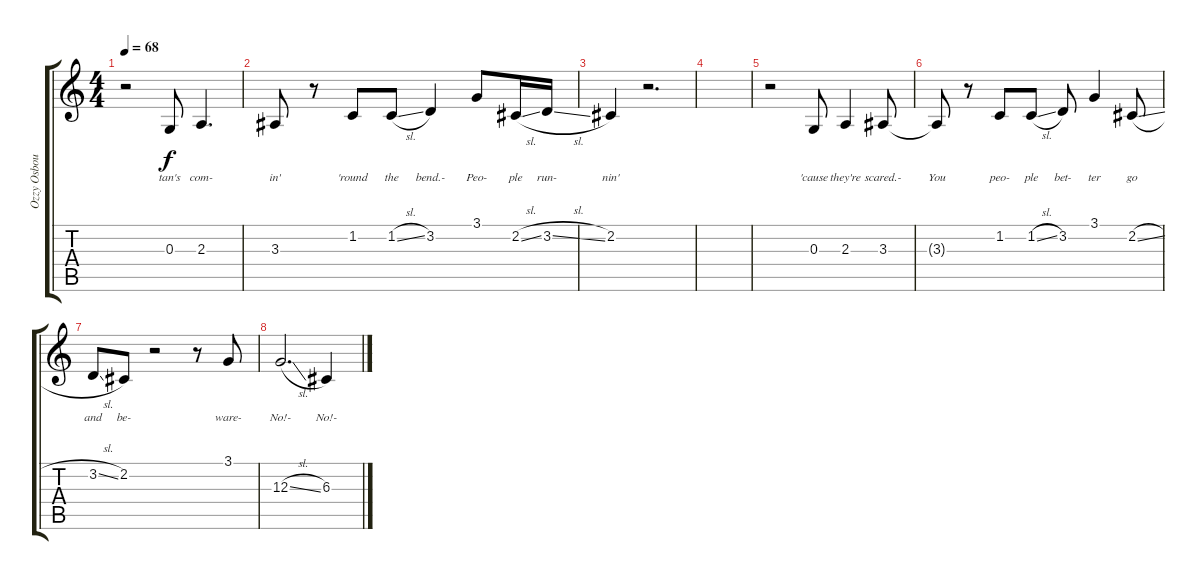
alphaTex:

\track ("Ozzy Osbourne" "Ozzy Osbou") {instrument synthstrings1}
\staff {score tabs}
\tuning (E4 B3 G3 D3 A2 E2) {hide}
\ts (4 4)
\tempo 68
\clef g2
\ks c
r.2{dy f} 0.3.8{lyrics (0 "tan's") lyrics (1 "") lyrics (2 "") lyrics (3 "") lyrics (4 "")} 2.3.4{d lyrics (0 "com-") lyrics (1 "") lyrics (2 "") lyrics (3 "") lyrics (4 "")} |
3.3.8{lyrics (0 "in'") lyrics (1 "") lyrics (2 "") lyrics (3 "") lyrics (4 "")} r.8 1.2.8{lyrics (0 "'round") lyrics (1 "") lyrics (2 "") lyrics (3 "") lyrics (4 "")} 1.2{sl}.8{lyrics (0 "the") lyrics (1 "") lyrics (2 "") lyrics (3 "") lyrics (4 "")} 3.2.4{lyrics (0 "bend.-") lyrics (1 "") lyrics (2 "") lyrics (3 "") lyrics (4 "")} 3.1.8{lyrics (0 "Peo-") lyrics (1 "") lyrics (2 "") lyrics (3 "") lyrics (4 "")} 2.2{sl}.16{lyrics (0 "ple") lyrics (1 "") lyrics (2 "") lyrics (3 "") lyrics (4 "")} 3.2{sl}.16{lyrics (0 "run-") lyrics (1 "") lyrics (2 "") lyrics (3 "") lyrics (4 "")} |
2.2.4{lyrics (0 "nin'") lyrics (1 "") lyrics (2 "") lyrics (3 "") lyrics (4 "")} r.2{d} |
|
r.2 0.3.8{lyrics (0 "'cause") lyrics (1 "") lyrics (2 "") lyrics (3 "") lyrics (4 "")} 2.3.4{lyrics (0 "they're") lyrics (1 "") lyrics (2 "") lyrics (3 "") lyrics (4 "")} 3.3.8{lyrics (0 "scared.-") lyrics (1 "") lyrics (2 "") lyrics (3 "") lyrics (4 "")} |
3.3{t}.8{lyrics (0 "You") lyrics (1 "") lyrics (2 "") lyrics (3 "") lyrics (4 "")} r.8 1.2.8{lyrics (0 "peo-") lyrics (1 "") lyrics (2 "") lyrics (3 "") lyrics (4 "")} 1.2{sl}.8{lyrics (0 "ple") lyrics (1 "") lyrics (2 "") lyrics (3 "") lyrics (4 "")} 3.2.8{lyrics (0 "bet-") lyrics (1 "") lyrics (2 "") lyrics (3 "") lyrics (4 "")} 3.1.4{lyrics (0 "ter") lyrics (1 "") lyrics (2 "") lyrics (3 "") lyrics (4 "")} 2.2{sl}.8{lyrics (0 "go") lyrics (1 "") lyrics (2 "") lyrics (3 "") lyrics (4 "")} |
3.2{sl}.8{lyrics (0 "and") lyrics (1 "") lyrics (2 "") lyrics (3 "") lyrics (4 "")} 2.2.8{lyrics (0 "be-") lyrics (1 "") lyrics (2 "") lyrics (3 "") lyrics (4 "")} r.2 r.8 3.1.8{lyrics (0 "ware-") lyrics (1 "") lyrics (2 "") lyrics (3 "") lyrics (4 "")} |
12.3{sl}.2{d lyrics (0 "No!-") lyrics (1 "") lyrics (2 "") lyrics (3 "") lyrics (4 "")} 6.3.4{lyrics (0 "No!-") lyrics (1 "") lyrics (2 "") lyrics (3 "") lyrics (4 "")}
